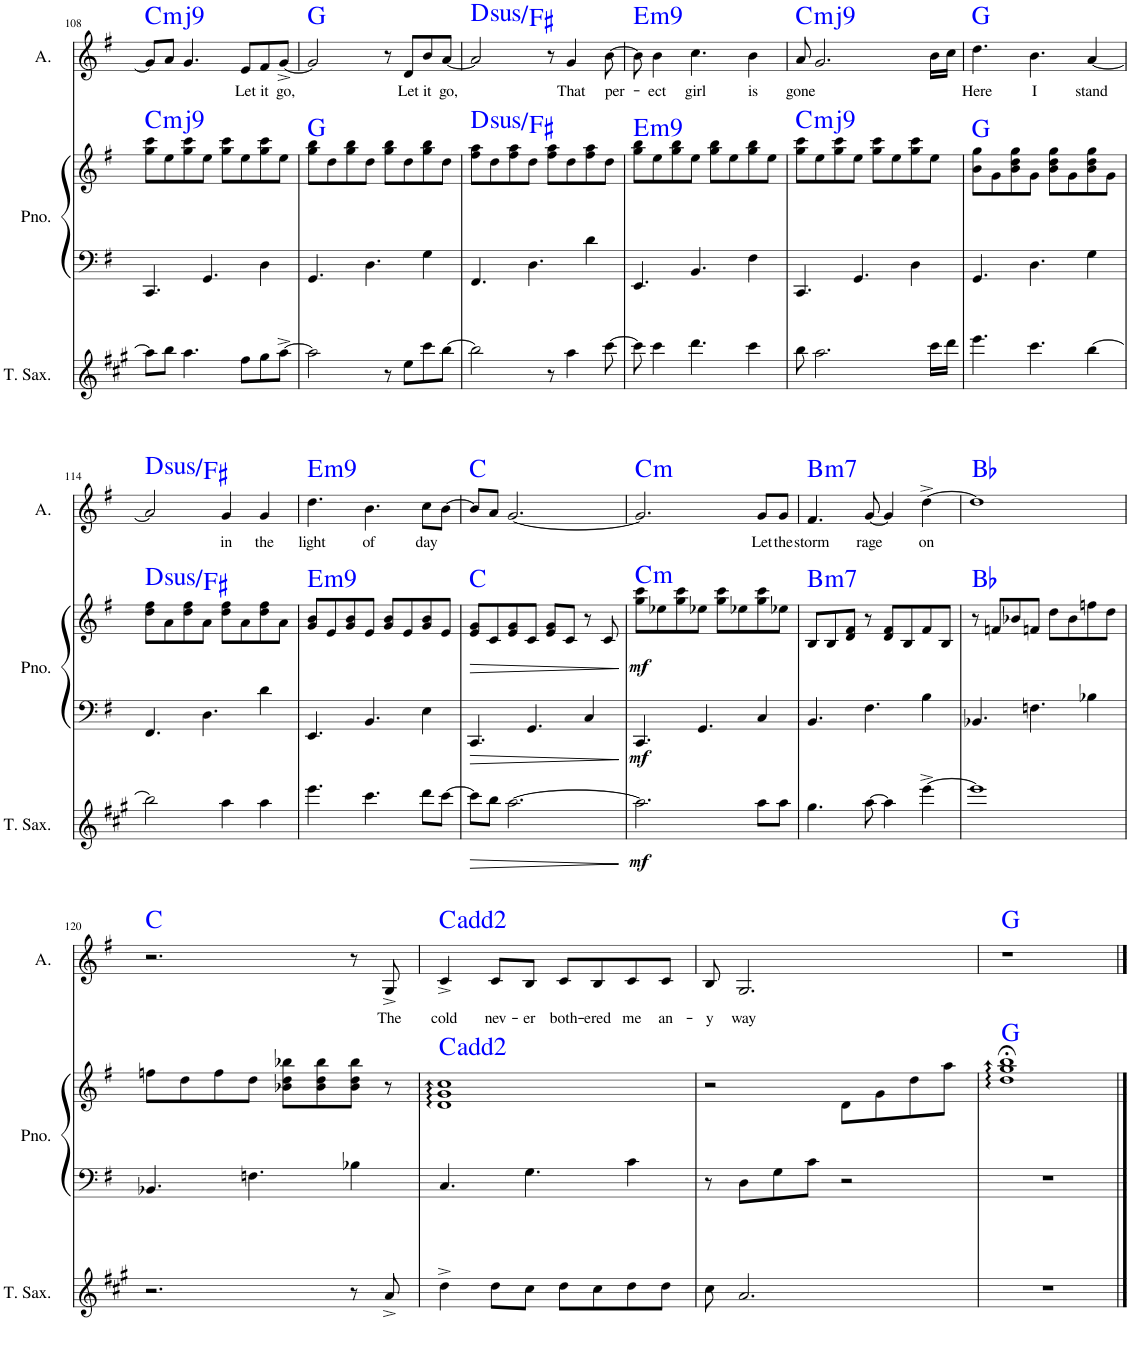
**kern	**dynam	**kern	**kern	**dynam	**harte	**kern	**text	**harte
*part3	*part3	*part2	*part2	*part2	*part2	*part1	*part1	*part1
*staff4	*staff4	*staff3	*staff2	*staff2/3	*	*staff1	*staff1	*
*I"Tenor Saxophone	*	*I"Piano	*	*	*	*I"Alto	*	*
*I'T. Sax.	*	*I'Pno.	*	*	*	*I'A.	*	*
!!LO:PB:g=z
*clefG2	*	*clefF4	*clefG2	*	*	*clefG2	*	*
*Trd8c14	*	*	*	*	*	*	*	*
*k[f#c#g#]	*	*k[f#]	*k[f#]	*	*	*k[f#]	*	*
*M4/4	*	*M4/4	*M4/4	*	*	*M4/4	*	*
=108	=108	=108	=108	=108	=108	=108	=108	=108
!	!	!	!	!	!LO:H:kt=m	!	!	!LO:H:kt=m
8aa\L]	.	4.CC/	8gg\ 8ccc\L	.	C:min	8g/L]	.	C:min
8bb\J	.	.	8ee\	.	.	8a/J	.	.
4.aa\	.	.	8gg\ 8ccc\	.	.	4.g/	.	.
.	.	4.GG/	8ee\J	.	.	.	.	.
.	.	.	8gg\ 8ccc\L	.	.	.	.	.
!	!	!	!	!	!	!	!LO:LY:b	!
8ff#\L	.	.	8ee\	.	.	8e/L	Let	.
!	!	!	!	!	!	!	!LO:LY:b	!
8gg#\	.	4D\	8gg\ 8ccc\	.	.	8f#/	it	.
!	!	!	!	!	!	!	!LO:LY:b	!
[8aa^\J	.	.	8ee\J	.	.	[8g^/J	go,	.
=109	=109	=109	=109	=109	=109	=109	=109	=109
2aa\]	.	4.GG/	8gg\ 8bb\L	.	G:maj	2g/]	.	G:maj
.	.	.	8dd\	.	.	.	.	.
.	.	.	8gg\ 8bb\	.	.	.	.	.
.	.	4.D\	8dd\J	.	.	.	.	.
8r	.	.	8gg\ 8bb\L	.	.	8r	.	.
!	!	!	!	!	!	!	!LO:LY:b	!
8ee\L	.	.	8dd\	.	.	8d/L	Let	.
!	!	!	!	!	!	!	!LO:LY:b	!
8ccc#\	.	4G\	8gg\ 8bb\	.	.	8b/	it	.
!	!	!	!	!	!	!	!LO:LY:b	!
[8bb\J	.	.	8dd\J	.	.	[8a/J	go,	.
=110	=110	=110	=110	=110	=110	=110	=110	=110
!	!	!	!	!	!LO:H:kt=sus	!	!	!LO:H:kt=sus
2bb\]	.	4.FF#/	8ff#\ 8aa\L	.	D:sus4/3	2a/]	.	D:sus4/3
.	.	.	8dd\	.	.	.	.	.
.	.	.	8ff#\ 8aa\	.	.	.	.	.
.	.	4.D\	8dd\J	.	.	.	.	.
8r	.	.	8ff#\ 8aa\L	.	.	8r	.	.
!	!	!	!	!	!	!	!LO:LY:b	!
4aa\	.	.	8dd\	.	.	4g/	That	.
.	.	4d\	8ff#\ 8aa\	.	.	.	.	.
!	!	!	!	!	!	!	!LO:LY:b	!
[8ccc#\	.	.	8dd\J	.	.	[8b\	per-	.
=111	=111	=111	=111	=111	=111	=111	=111	=111
!	!	!	!	!	!LO:H:kt=m9	!	!	!LO:H:kt=m9
8ccc#\]	.	4.EE/	8gg\ 8bb\L	.	E:min9	8b\]	.	E:min9
!	!	!	!	!	!	!	!LO:LY:b	!
4ccc#\	.	.	8ee\	.	.	4b\	ect	.
.	.	.	8gg\ 8bb\	.	.	.	.	.
!	!	!	!	!	!	!	!LO:LY:b	!
4.ddd\	.	4.BB/	8ee\J	.	.	4.cc\	girl	.
.	.	.	8gg\ 8bb\L	.	.	.	.	.
.	.	.	8ee\	.	.	.	.	.
!	!	!	!	!	!	!	!LO:LY:b	!
4ccc#\	.	4F#\	8gg\ 8bb\	.	.	4b\	is	.
.	.	.	8ee\J	.	.	.	.	.
=112	=112	=112	=112	=112	=112	=112	=112	=112
!	!	!	!	!	!LO:H:kt=m	!	!LO:LY:b	!LO:H:kt=m
8bb\	.	4.CC/	8gg\ 8ccc\L	.	C:min	8a/	gone	C:min
2.aa\	.	.	8ee\	.	.	2.g/	.	.
.	.	.	8gg\ 8ccc\	.	.	.	.	.
.	.	4.GG/	8ee\J	.	.	.	.	.
.	.	.	8gg\ 8ccc\L	.	.	.	.	.
.	.	.	8ee\	.	.	.	.	.
.	.	4D\	8gg\ 8ccc\	.	.	.	.	.
16ccc#\LL	.	.	8ee\J	.	.	16b\LL	.	.
16ddd\JJ	.	.	.	.	.	16cc\JJ	.	.
=113	=113	=113	=113	=113	=113	=113	=113	=113
!	!	!	!	!	!	!	!LO:LY:b	!
4.eee\	.	4.GG/	8b\ 8gg\L	.	G:maj	4.dd\	Here	G:maj
.	.	.	8g\	.	.	.	.	.
.	.	.	8b\ 8dd\ 8gg\	.	.	.	.	.
!	!	!	!	!	!	!	!LO:LY:b	!
4.ccc#\	.	4.D\	8g\J	.	.	4.b\	I	.
.	.	.	8b\ 8dd\ 8gg\L	.	.	.	.	.
.	.	.	8g\	.	.	.	.	.
!	!	!	!	!	!	!	!LO:LY:b	!
[4bb\	.	4G\	8b\ 8dd\ 8gg\	.	.	[4a/	stand	.
.	.	.	8g\J	.	.	.	.	.
!!LO:LB:g=z
=114	=114	=114	=114	=114	=114	=114	=114	=114
!	!	!	!	!	!LO:H:kt=sus	!	!	!LO:H:kt=sus
2bb\]	.	4.FF#/	8dd\ 8ff#\L	.	D:sus4/3	2a/]	.	D:sus4/3
.	.	.	8a\	.	.	.	.	.
.	.	.	8dd\ 8ff#\	.	.	.	.	.
.	.	4.D\	8a\J	.	.	.	.	.
!	!	!	!	!	!	!	!LO:LY:b	!
4aa\	.	.	8dd\ 8ff#\L	.	.	4g/	in	.
.	.	.	8a\	.	.	.	.	.
!	!	!	!	!	!	!	!LO:LY:b	!
4aa\	.	4d\	8dd\ 8ff#\	.	.	4g/	the	.
.	.	.	8a\J	.	.	.	.	.
=115	=115	=115	=115	=115	=115	=115	=115	=115
!	!	!	!	!	!LO:H:kt=m9	!	!LO:LY:b	!LO:H:kt=m9
4.eee\	.	4.EE/	8g/ 8b/L	.	E:min9	4.dd\	light	E:min9
.	.	.	8e/	.	.	.	.	.
.	.	.	8g/ 8b/	.	.	.	.	.
!	!	!	!	!	!	!	!LO:LY:b	!
4.ccc#\	.	4.BB/	8e/J	.	.	4.b\	of	.
.	.	.	8g/ 8b/L	.	.	.	.	.
.	.	.	8e/	.	.	.	.	.
!	!	!	!	!	!	!	!LO:LY:b	!
8ddd\L	.	4E\	8g/ 8b/	.	.	8cc\L	day	.
[8ccc#\J	.	.	8e/J	.	.	[8b\J	.	.
=116	=116	=116	=116	=116	=116	=116	=116	=116
!	!LO:HP:b	!	!	!LO:HP:b	!	!	!	!
8ccc#\L]	>	4.CC/	8e/ 8g/L	>	C:maj	8b/L]	.	C:maj
8bb\J	.	.	8c/	.	.	8a/J	.	.
[2.aa\	.	.	8e/ 8g/	.	.	[2.g/	.	.
.	.	4.GG/	8c/J	.	.	.	.	.
.	.	.	8e/ 8g/L	.	.	.	.	.
.	.	.	8c/J	.	.	.	.	.
.	.	4C/	8r	.	.	.	.	.
.	.	.	8c/	.	.	.	.	.
.	]	.	.	]	.	.	.	.
=117	=117	=117	=117	=117	=117	=117	=117	=117
!	!LO:DY:b	!	!	!LO:DY:b=2	!	!	!	!
!	!	!	!	!LO:DY:n=1:b	!LO:H:kt=m	!	!	!LO:H:kt=m
2.aa\]	mf	4.CC/	8gg\ 8ccc\L	mf mf	C:min	2.g/]	.	C:min
.	.	.	8ee-X\	.	.	.	.	.
.	.	.	8gg\ 8ccc\	.	.	.	.	.
.	.	4.GG/	8ee-X\J	.	.	.	.	.
.	.	.	8gg\ 8ccc\L	.	.	.	.	.
.	.	.	8ee-X\	.	.	.	.	.
!	!	!	!	!	!	!	!LO:LY:b	!
8aa\L	.	4C/	8gg\ 8ccc\	.	.	8g/L	Let	.
!	!	!	!	!	!	!	!LO:LY:b	!
8aa\J	.	.	8ee-X\J	.	.	8g/J	the	.
=118	=118	=118	=118	=118	=118	=118	=118	=118
!	!	!	!	!	!LO:H:kt=m7	!	!LO:LY:b	!LO:H:kt=m7
4.gg#\	.	4.BB/	8B/L	.	B:min7	4.f#/	storm	B:min7
.	.	.	8B/	.	.	.	.	.
.	.	.	8d/ 8f#/J	.	.	.	.	.
!	!	!	!	!	!	!	!LO:LY:b	!
[8aa\	.	4.F#\	8r	.	.	[8g/	rage	.
4aa\]	.	.	8d/ 8f#/L	.	.	4g/]	.	.
.	.	.	8B/	.	.	.	.	.
!	!	!	!	!	!	!	!LO:LY:b	!
[4eee^\	.	4B\	8f#/	.	.	[4dd^\	on	.
.	.	.	8B/J	.	.	.	.	.
=119	=119	=119	=119	=119	=119	=119	=119	=119
1eee]	.	4.BB-X/	8r	.	Bb:maj	1dd]	.	Bb:maj
.	.	.	8fn/L	.	.	.	.	.
.	.	.	8b-X/	.	.	.	.	.
.	.	4.Fn\	8fn/J	.	.	.	.	.
.	.	.	8dd\L	.	.	.	.	.
.	.	.	8b-\	.	.	.	.	.
.	.	4B-X\	8ffn\	.	.	.	.	.
.	.	.	8dd\J	.	.	.	.	.
!!LO:LB:g=z
=120	=120	=120	=120	=120	=120	=120	=120	=120
2.r	.	4.BB-X/	8ffn\L	.	.	2.r	.	C:maj
.	.	.	8dd\	.	.	.	.	.
.	.	.	8ff\	.	.	.	.	.
.	.	4.Fn\	8dd\J	.	.	.	.	.
.	.	.	8b-X\ 8dd\ 8bb-X\L	.	.	.	.	.
.	.	.	8b-\ 8dd\ 8bb-\	.	.	.	.	.
8r	.	4B-X\	8b-\ 8dd\ 8bb-\J	.	.	8r	.	.
!	!	!	!	!	!	!	!LO:LY:b	!
8a^/	.	.	8r	.	.	8G^/	The	.
=121	=121	=121	=121	=121	=121	=121	=121	=121
!	!	!	!	!	!	!	!LO:LY:b	!
4dd^\	.	4.C/	1d 1g 1cc	.	C:maj(2)	4c^/	cold	C:maj(2)
!	!	!	!	!	!	!	!LO:LY:b	!
8dd\L	.	.	.	.	.	8c/L	nev-	.
!	!	!	!	!	!	!	!LO:LY:b	!
8cc#\J	.	4.G\	.	.	.	8B/J	-er	.
!	!	!	!	!	!	!	!LO:LY:b	!
8dd\L	.	.	.	.	.	8c/L	both-	.
!	!	!	!	!	!	!	!LO:LY:b	!
8cc#\	.	.	.	.	.	8B/	-ered	.
!	!	!	!	!	!	!	!LO:LY:b	!
8dd\	.	4c\	.	.	.	8c/	me	.
!	!	!	!	!	!	!	!LO:LY:b	!
8dd\J	.	.	.	.	.	8c/J	an-	.
=122	=122	=122	=122	=122	=122	=122	=122	=122
!	!	!	!	!	!	!	!LO:LY:b	!
8cc#\	.	8r	2r	.	.	8B/	-y	.
!	!	!	!	!	!	!	!LO:LY:b	!
2.a/	.	8D\L	.	.	.	2.G/	way	.
.	.	8G\	.	.	.	.	.	.
.	.	8c\J	.	.	.	.	.	.
.	.	2r	8d\L	.	.	.	.	.
.	.	.	8g\	.	.	.	.	.
.	.	.	8dd\	.	.	.	.	.
8ryy	.	.	8aa\J	.	.	8ryy	.	.
=123	=123	=123	=123	=123	=123	=123	=123	=123
1r	.	1r	1dd;< 1gg;< 1bb;<	.	G:maj	1r	.	G:maj
==	==	==	==	==	==	==	==	==
*-	*-	*-	*-	*-	*-	*-	*-	*-
